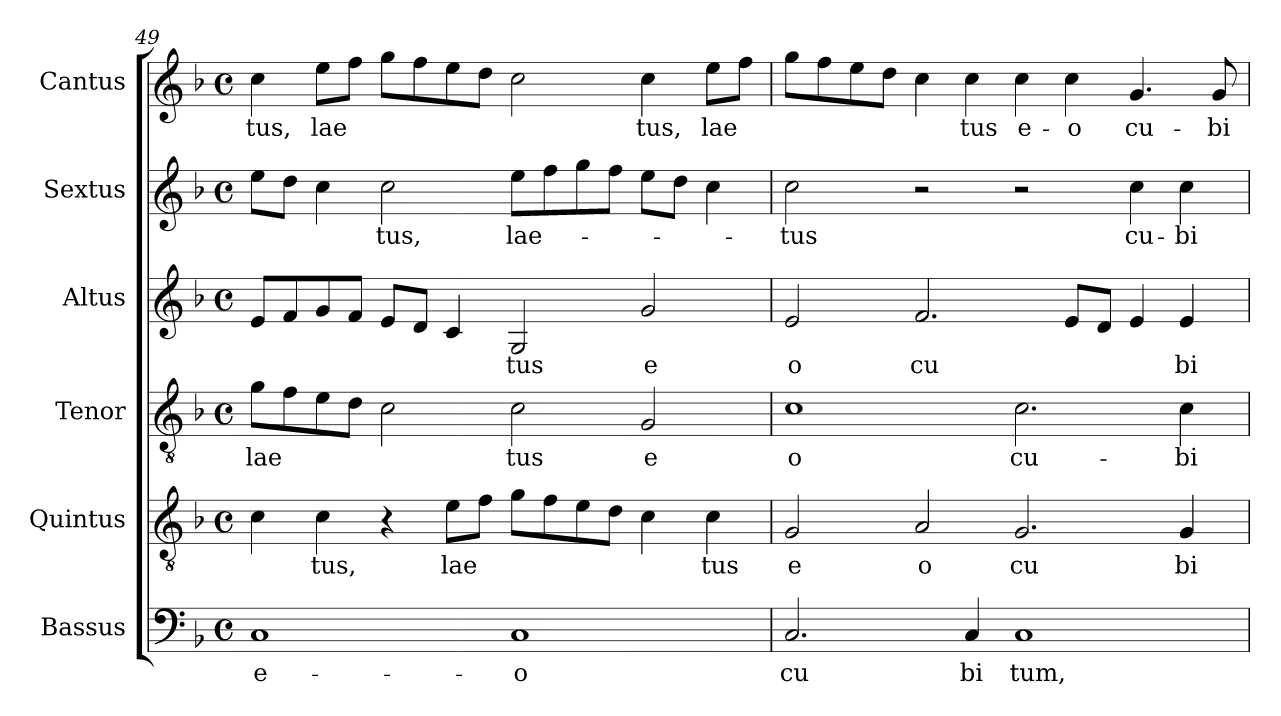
**kern	**text	**kern	**text	**kern	**text	**kern	**text	**kern	**text	**kern	**text
*part6	*part6	*part5	*part5	*part4	*part4	*part3	*part3	*part2	*part2	*part1	*part1
*staff6	*staff6	*staff5	*staff5	*staff4	*staff4	*staff3	*staff3	*staff2	*staff2	*staff1	*staff1
*I"Bassus	*	*I"Quintus	*	*I"Tenor	*	*I"Altus	*	*I"Sextus	*	*I"Cantus	*
*clefF4	*	*clefGv2	*	*clefGv2	*	*clefG2	*	*clefG2	*	*clefG2	*
*k[b-]	*	*k[b-]	*	*k[b-]	*	*k[b-]	*	*k[b-]	*	*k[b-]	*
*F:	*	*F:	*	*F:	*	*F:	*	*F:	*	*F:	*
*M4/4	*	*M4/4	*	*M4/4	*	*M4/4	*	*M4/4	*	*M4/4	*
*met(c)	*	*met(c)	*	*met(c)	*	*met(c)	*	*met(c)	*	*met(c)	*
=49	=49	=49	=49	=49	=49	=49	=49	=49	=49	=49	=49
!	!LO:LY:b:cj	!	!	!	!LO:LY:b	!	!	!	!	!	!LO:LY:b:cj
1C	e-	4c\	.	8g\L	lae	8e/L	.	8ee\L	.	4cc\	tus,
.	.	.	.	8f\	.	8f/	.	8dd\J	.	.	.
!	!	!	!LO:LY:b:cj	!	!	!	!	!	!	!	!LO:LY:b
.	.	4c\	tus,	8e\	.	8g/	.	4cc\	.	8ee\L	lae
.	.	.	.	8d\J	.	8f/J	.	.	.	8ff\J	.
!	!	!	!	!	!	!	!	!	!LO:LY:b:cj	!	!
.	.	4r	.	2c\	.	8e/L	.	2cc\	-tus,	8gg\L	.
.	.	.	.	.	.	8d/J	.	.	.	8ff\	.
!	!	!	!LO:LY:b	!	!	!	!	!	!	!	!
.	.	8e\L	lae	.	.	4c/	.	.	.	8ee\	.
.	.	8f\J	.	.	.	.	.	.	.	8dd\J	.
!	!LO:LY:b:cj	!	!	!	!LO:LY:b:cj	!	!LO:LY:b:cj	!	!LO:LY:b	!	!
1C	-o	8g\L	.	2c\	tus	2G/	tus	8ee\L	lae-	2cc\	.
.	.	8f\	.	.	.	.	.	8ff\	.	.	.
.	.	8e\	.	.	.	.	.	8gg\	.	.	.
.	.	8d\J	.	.	.	.	.	8ff\J	.	.	.
!	!	!	!	!	!LO:LY:b:cj	!	!LO:LY:b:cj	!	!	!	!LO:LY:b:cj
.	.	4c\	.	2G/	e	2g/	e	8ee\L	.	4cc\	tus,
.	.	.	.	.	.	.	.	8dd\J	.	.	.
!	!	!	!LO:LY:b:cj	!	!	!	!	!	!	!	!LO:LY:b
.	.	4c\	tus	.	.	.	.	4cc\	.	8ee\L	lae
.	.	.	.	.	.	.	.	.	.	8ff\J	.
!!LO:LB:g=z
=50	=50	=50	=50	=50	=50	=50	=50	=50	=50	=50	=50
!	!LO:LY:b:cj	!	!LO:LY:b:cj	!	!LO:LY:b:cj	!	!LO:LY:b:cj	!	!LO:LY:b:cj	!	!
2.C/	cu	2G/	e	1c	o	2e/	o	2cc\	-tus	8gg\L	.
.	.	.	.	.	.	.	.	.	.	8ff\	.
.	.	.	.	.	.	.	.	.	.	8ee\	.
.	.	.	.	.	.	.	.	.	.	8dd\J	.
!	!	!	!LO:LY:b:cj	!	!	!	!LO:LY:b:cj	!	!	!	!
.	.	2A/	o	.	.	2.f/	cu	2r	.	4cc\	.
!	!LO:LY:b:cj	!	!	!	!	!	!	!	!	!	!LO:LY:b:cj
4C/	bi	.	.	.	.	.	.	.	.	4cc\	tus
!	!LO:LY:b:cj	!	!LO:LY:b:cj	!	!LO:LY:b:cj	!	!	!	!	!	!LO:LY:b:cj
1C	tum,	2.G/	cu	2.c\	cu-	.	.	2r	.	4cc\	e-
!	!	!	!	!	!	!	!	!	!	!	!LO:LY:b:cj
.	.	.	.	.	.	8e/L	.	.	.	4cc\	-o
.	.	.	.	.	.	8d/J	.	.	.	.	.
!	!	!	!	!	!	!	!	!	!LO:LY:b:cj	!	!LO:LY:b:cj
.	.	.	.	.	.	4e/	.	4cc\	cu-	4.g/	cu-
!	!	!	!LO:LY:b:cj	!	!LO:LY:b:cj	!	!LO:LY:b:cj	!	!LO:LY:b:cj	!	!
.	.	4G/	bi	4c\	-bi-	4e/	bi	4cc\	-bi-	.	.
!	!	!	!	!	!	!	!	!	!	!	!LO:LY:b:cj
.	.	.	.	.	.	.	.	.	.	8g/	-bi-
=	=	=	=	=	=	=	=	=	=	=	=
*-	*-	*-	*-	*-	*-	*-	*-	*-	*-	*-	*-
